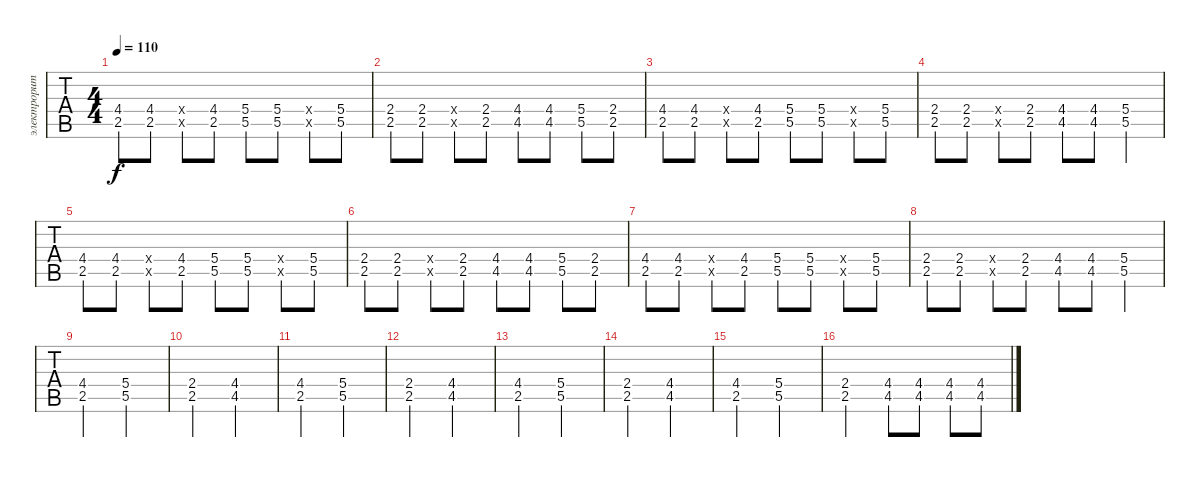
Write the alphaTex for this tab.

\track ("электроритм 1" "электрорит") {instrument electricguitarclean}
\staff {tabs}
\tuning (E4 B3 G3 D3 A2 E2) {hide}
\ts (4 4)
\tempo 110
\clef g2
\ks c
(4.4 2.5).8{dy f} (4.4 2.5).8 (4.4{x} 2.5{x}).8 (4.4 2.5).8 (5.4 5.5).8 (5.4 5.5).8 (5.4{x} 5.5{x}).8 (5.4 5.5).8 |
(2.4 2.5).8 (2.4 2.5).8 (2.4{x} 2.5{x}).8 (2.4 2.5).8 (4.4 4.5).8 (4.4 4.5).8 (5.4 5.5).8 (2.4 2.5).8 |
(4.4 2.5).8 (4.4 2.5).8 (4.4{x} 2.5{x}).8 (4.4 2.5).8 (5.4 5.5).8 (5.4 5.5).8 (5.4{x} 5.5{x}).8 (5.4 5.5).8 |
(2.4 2.5).8 (2.4 2.5).8 (2.4{x} 2.5{x}).8 (2.4 2.5).8 (4.4 4.5).8 (4.4 4.5).8 (5.4 5.5).4 |
(4.4 2.5).8 (4.4 2.5).8 (4.4{x} 2.5{x}).8 (4.4 2.5).8 (5.4 5.5).8 (5.4 5.5).8 (5.4{x} 5.5{x}).8 (5.4 5.5).8 |
(2.4 2.5).8 (2.4 2.5).8 (2.4{x} 2.5{x}).8 (2.4 2.5).8 (4.4 4.5).8 (4.4 4.5).8 (5.4 5.5).8 (2.4 2.5).8 |
(4.4 2.5).8 (4.4 2.5).8 (4.4{x} 2.5{x}).8 (4.4 2.5).8 (5.4 5.5).8 (5.4 5.5).8 (5.4{x} 5.5{x}).8 (5.4 5.5).8 |
(2.4 2.5).8 (2.4 2.5).8 (2.4{x} 2.5{x}).8 (2.4 2.5).8 (4.4 4.5).8 (4.4 4.5).8 (5.4 5.5).4 |
(4.4 2.5).2{instrument distortionguitar} (5.4 5.5).2 |
(2.4 2.5).2 (4.4 4.5).2 |
(4.4 2.5).2 (5.4 5.5).2 |
(2.4 2.5).2 (4.4 4.5).2 |
(4.4 2.5).2 (5.4 5.5).2 |
(2.4 2.5).2 (4.4 4.5).2 |
(4.4 2.5).2 (5.4 5.5).2 |
(2.4 2.5).2 (4.4 4.5).8 (4.4 4.5).8 (4.4 4.5).8 (4.4 4.5).8
